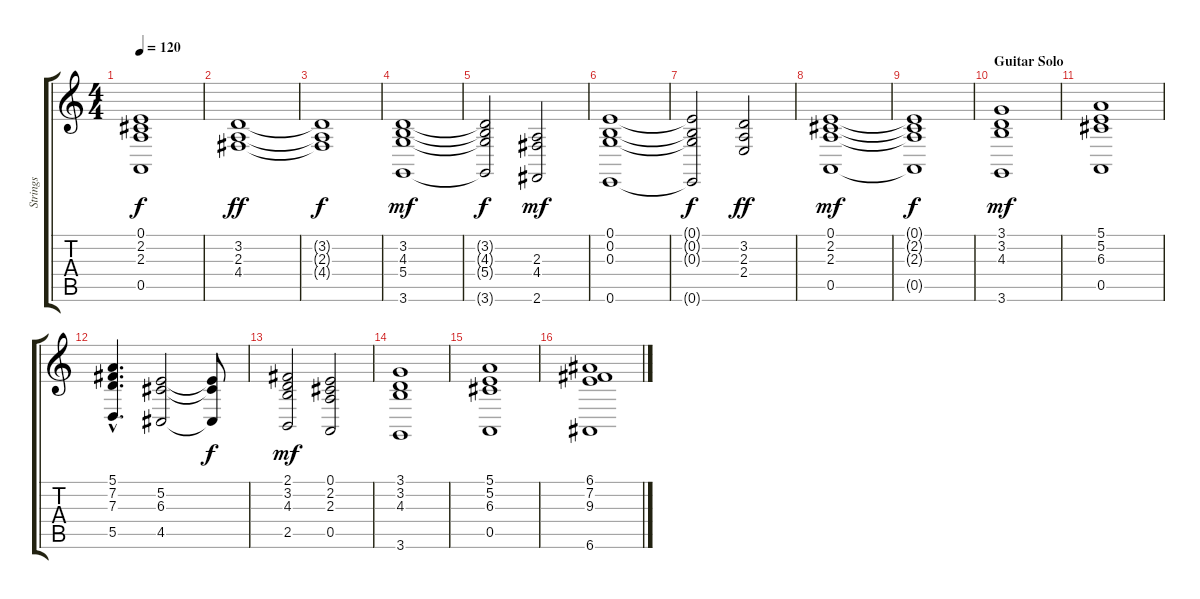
\track ("Strings" "Strings") {instrument stringensemble2}
\staff {score tabs}
\tuning (E4 B3 G3 D3 A2 E2) {hide}
\ts (4 4)
\tempo 120
\clef g2
\ks c
(0.1{t} 2.2{t} 2.3{t} 0.5{t}).1{dy f} |
(3.2 2.3 4.4).1{dy ff} |
(3.2{t} 2.3{t} 4.4{t}).1{dy f} |
(3.2 4.3 5.4 3.6).1{dy mf} |
(3.2{t} 4.3{t} 5.4{t} 3.6{t}).2{dy f} (2.3 4.4 2.6).2{dy mf} |
(0.1 0.2 0.3 0.6).1 |
(0.1{t} 0.2{t} 0.3{t} 0.6{t}).2{dy f} (3.2 2.3 2.4).2{dy ff} |
(0.1 2.2 2.3 0.5).1{dy mf} |
(0.1{t} 2.2{t} 2.3{t} 0.5{t}).1{dy f} |
\section ("" "Guitar Solo")
(3.1 3.2 4.3 3.6).1{dy mf} |
(5.1 5.2 6.3 0.5).1 |
(5.1 7.2{hac} 7.3{hac} 5.5{hac}).4{d} (5.2 6.3 4.5).2 (5.2{t} 6.3{t} 4.5{t}).8{dy f} |
(2.1 3.2 4.3 2.5).2{dy mf} (0.1 2.2 2.3 0.5).2 |
(3.1 3.2 4.3 3.6).1 |
(5.1 5.2 6.3 0.5).1 |
(6.1 7.2 9.3 6.6).1
